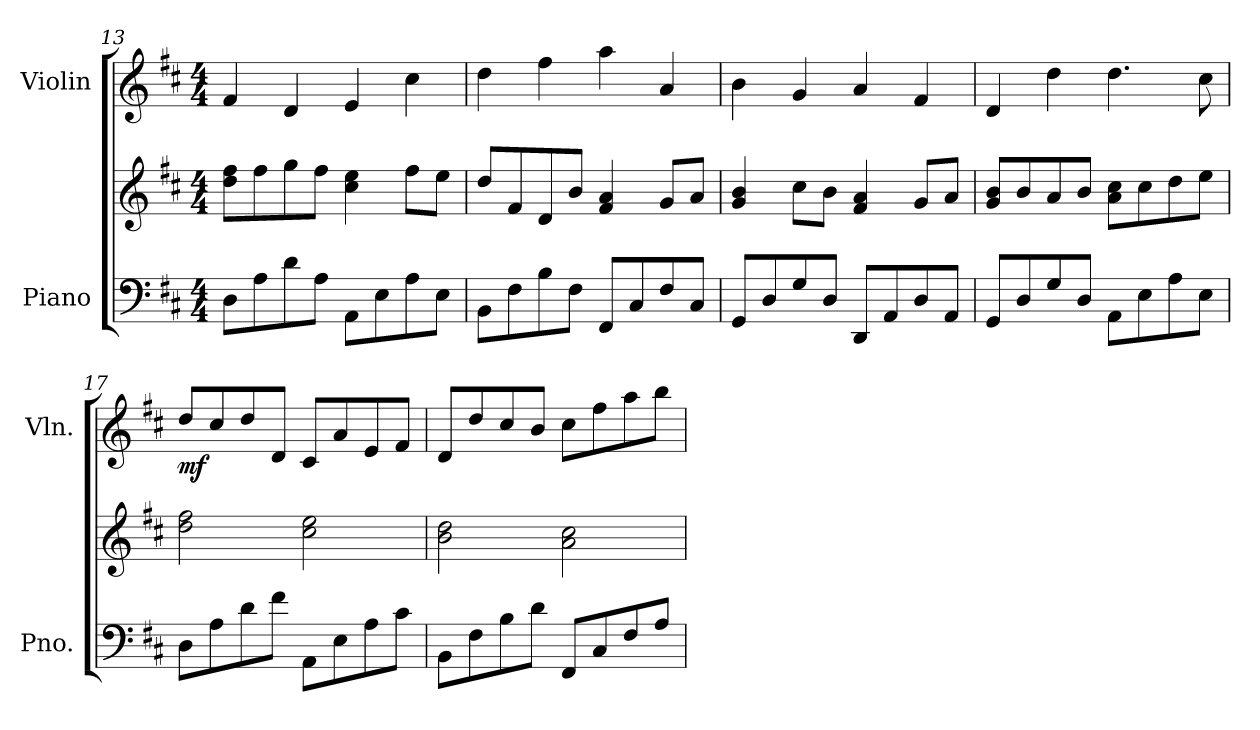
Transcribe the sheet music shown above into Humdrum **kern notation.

**kern	**kern	**kern	**dynam
*part2	*part2	*part1	*part1
*staff3	*staff2	*staff1	*staff1
*I"Piano	*	*I"Violin	*
*I'Pno.	*	*I'Vln.	*
*clefF4	*clefG2	*clefG2	*
*k[f#c#]	*k[f#c#]	*k[f#c#]	*
*M4/4	*M4/4	*M4/4	*
=13	=13	=13	=13
8D\L	8dd\ 8ff#\L	4f#/	.
8A\	8ff#\	.	.
8d\	8gg\	4d/	.
8A\J	8ff#\J	.	.
8AA\L	4cc#\ 4ee\	4e/	.
8E\	.	.	.
8A\	8ff#\L	4cc#\	.
8E\J	8ee\J	.	.
=14	=14	=14	=14
8BB\L	8dd/L	4dd\	.
8F#\	8f#/	.	.
8B\	8d/	4ff#\	.
8F#\J	8b/J	.	.
8FF#/L	4f#/ 4a/	4aa\	.
8C#/	.	.	.
8F#/	8g/L	4a/	.
8C#/J	8a/J	.	.
=15	=15	=15	=15
8GG/L	4g/ 4b/	4b\	.
8D/	.	.	.
8G/	8cc#\L	4g/	.
8D/J	8b\J	.	.
8DD/L	4f#/ 4a/	4a/	.
8AA/	.	.	.
8D/	8g/L	4f#/	.
8AA/J	8a/J	.	.
!!LO:PB:g=z
=16	=16	=16	=16
8GG/L	8g/ 8b/L	4d/	.
8D/	8b/	.	.
8G/	8a/	4dd\	.
8D/J	8b/J	.	.
8AA\L	8a\ 8cc#\L	4.dd\	.
8E\	8cc#\	.	.
8A\	8dd\	.	.
8E\J	8ee\J	8cc#\	.
=17	=17	=17	=17
!	!	!	!LO:DY:b
8D\L	2dd\ 2ff#\	8dd/L	mf
8A\	.	8cc#/	.
8d\	.	8dd/	.
8f#\J	.	8d/J	.
8AA\L	2cc#\ 2ee\	8c#/L	.
8E\	.	8a/	.
8A\	.	8e/	.
8c#\J	.	8f#/J	.
=18	=18	=18	=18
8BB\L	2b\ 2dd\	8d/L	.
8F#\	.	8dd/	.
8B\	.	8cc#/	.
8d\J	.	8b/J	.
8FF#/L	2a\ 2cc#\	8cc#\L	.
8C#/	.	8ff#\	.
8F#/	.	8aa\	.
8A/J	.	8bb\J	.
=	=	=	=
*-	*-	*-	*-
